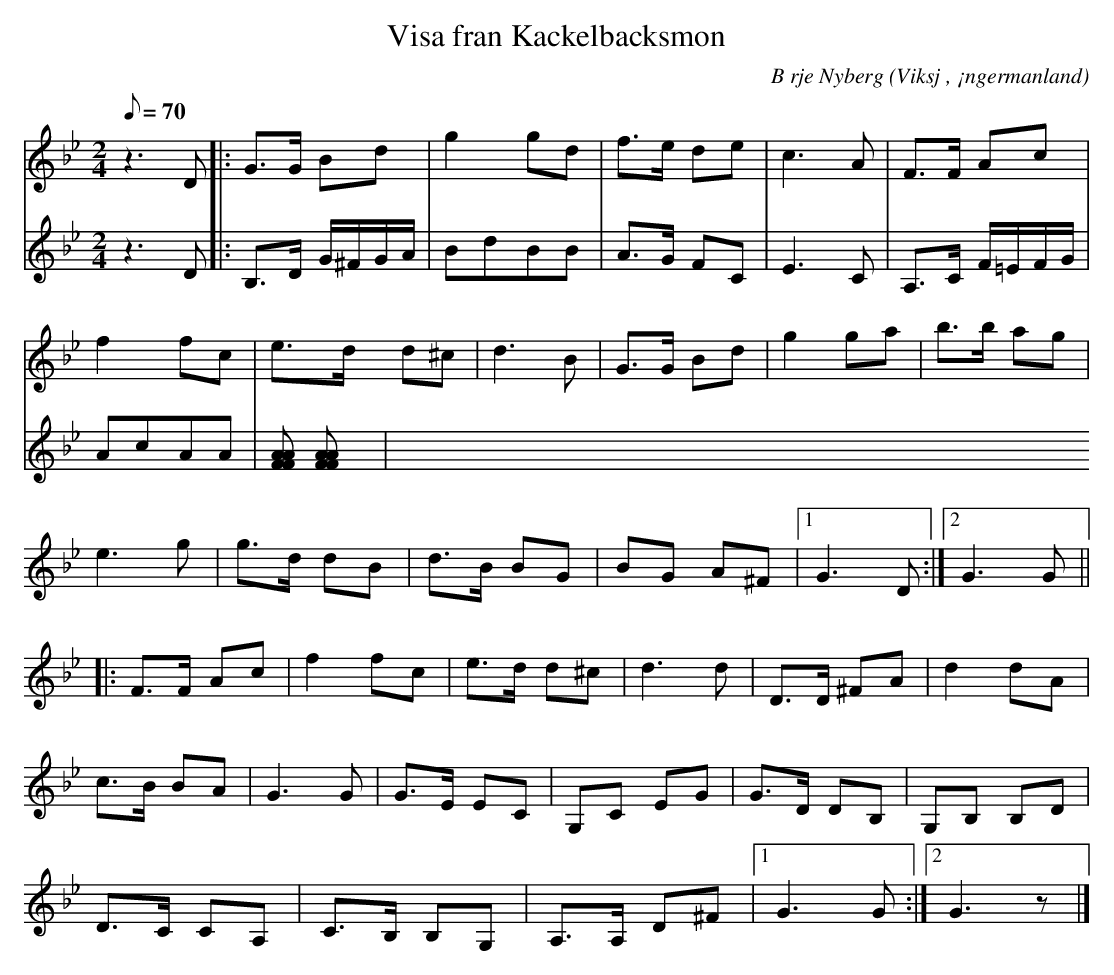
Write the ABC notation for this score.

X:1
T:Visa fran Kackelbacksmon
C:B rje Nyberg
O:Viksj , ¡ngermanland
M:2/4
L:1/8
Q:70
K:Gm
V:1
z2> D2|: G>G Bd | g2 gd | f>e de | c2>A2 | F>F Ac |
f2 fc | e>d d^c | d2>B2 | G>G Bd |g2 ga | b>b ag |
e2> g2 | g>d dB |d>B BG |BG A^F |1 G2> D2 :|2 G2> G2 ||
|: F>F Ac | f2 fc | e>d d^c | d2>d2 | D>D ^FA | d2 dA |
c>B BA |G2> G2 | G>E EC | G,C EG | G>D DB, | G,B, B,D |
D>C CA, | C>B, B,G, | A,>A, D^F |1 G2> G2 :|2 G2> z2 |]
V:2
z2> D2 |: B,>D G/2^F/2G/2A/2 | BdBB | A>G FC | E2>C2 | A,>C F/2=E/2F/2G/2 |
AcAA | [AF>AF] [AFAF] |
